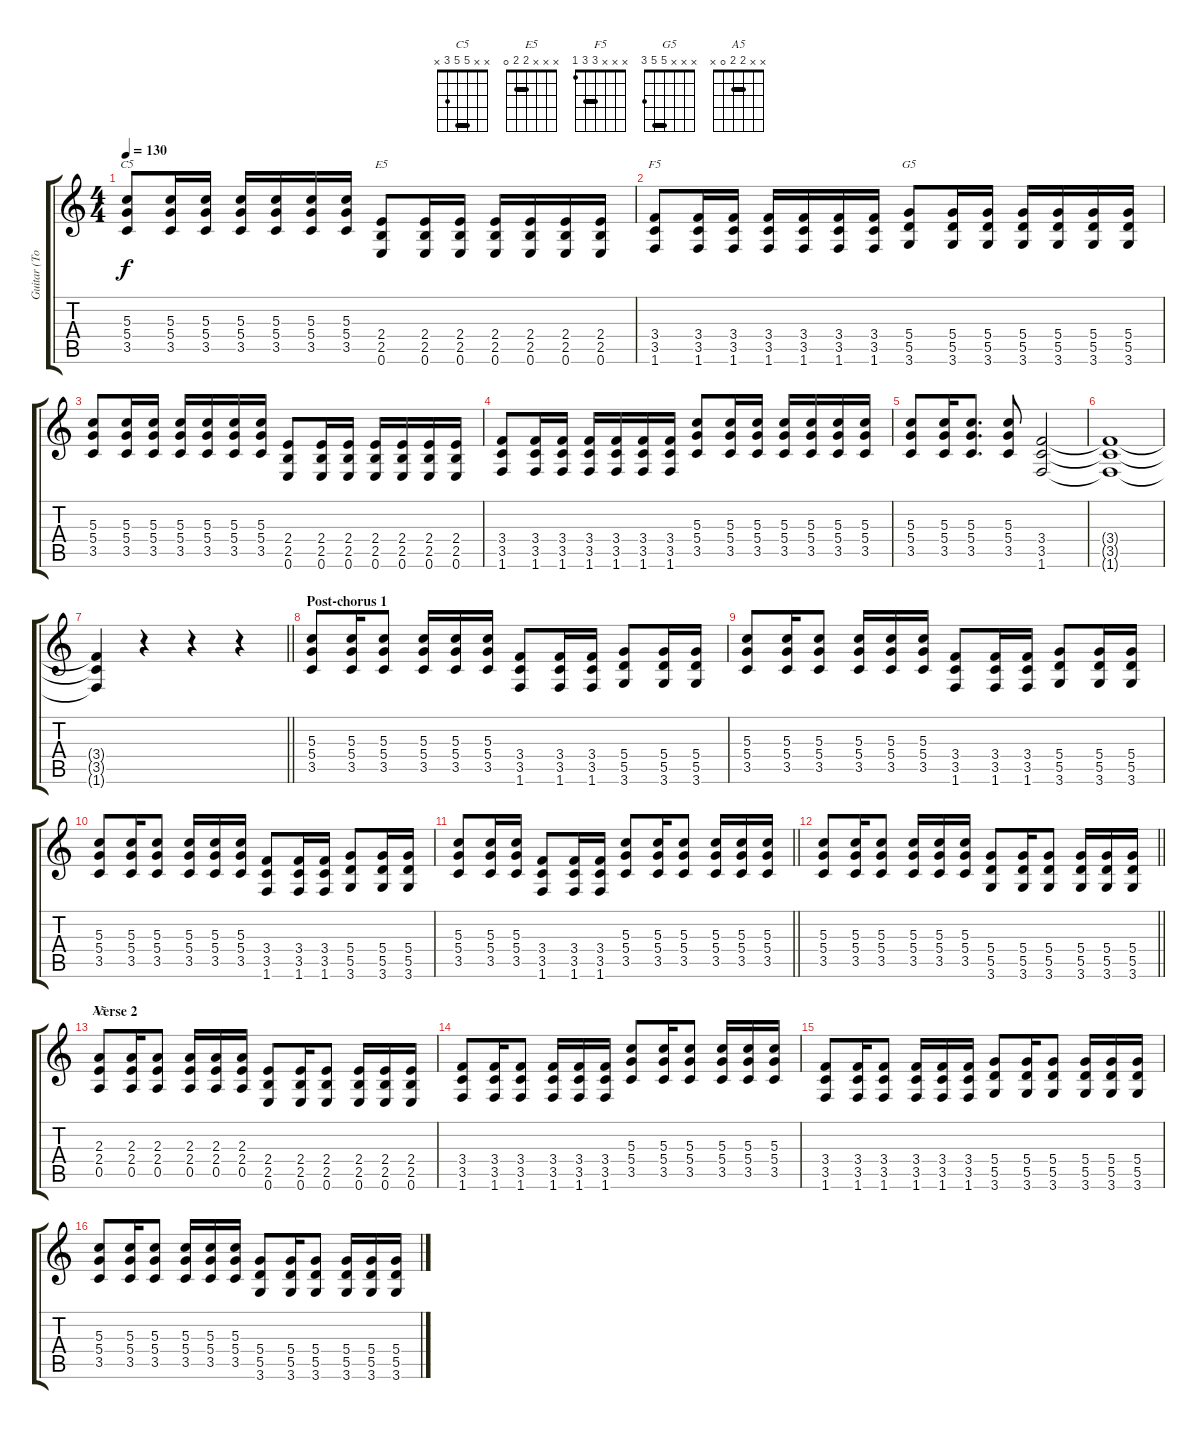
\track ("Guitar (Tomas Kalnoky)" "Guitar (To") {instrument distortionguitar}
\staff {score tabs}
\tuning (E4 B3 G3 D3 A2 E2) {hide}
\chord ("C5" x x 5 5 3 x) {barre 5}
\chord ("E5" x x x 2 2 0) {barre 2}
\chord ("F5" x x x 3 3 1) {barre 3}
\chord ("G5" x x x 5 5 3) {barre 5}
\chord ("A5" x x 2 2 0 x) {barre 2}
\ts (4 4)
\tempo 130
\clef g2
\ks c
(5.3 5.4 3.5).8{ch "C5" dy f} (5.3 5.4 3.5).16 (5.3 5.4 3.5).16 (5.3 5.4 3.5).16 (5.3 5.4 3.5).16 (5.3 5.4 3.5).16 (5.3 5.4 3.5).16 (2.4 2.5 0.6).8{ch "E5"} (2.4 2.5 0.6).16 (2.4 2.5 0.6).16 (2.4 2.5 0.6).16 (2.4 2.5 0.6).16 (2.4 2.5 0.6).16 (2.4 2.5 0.6).16 |
(3.4 3.5 1.6).8{ch "F5"} (3.4 3.5 1.6).16 (3.4 3.5 1.6).16 (3.4 3.5 1.6).16 (3.4 3.5 1.6).16 (3.4 3.5 1.6).16 (3.4 3.5 1.6).16 (5.4 5.5 3.6).8{ch "G5"} (5.4 5.5 3.6).16 (5.4 5.5 3.6).16 (5.4 5.5 3.6).16 (5.4 5.5 3.6).16 (5.4 5.5 3.6).16 (5.4 5.5 3.6).16 |
(5.3 5.4 3.5).8 (5.3 5.4 3.5).16 (5.3 5.4 3.5).16 (5.3 5.4 3.5).16 (5.3 5.4 3.5).16 (5.3 5.4 3.5).16 (5.3 5.4 3.5).16 (2.4 2.5 0.6).8 (2.4 2.5 0.6).16 (2.4 2.5 0.6).16 (2.4 2.5 0.6).16 (2.4 2.5 0.6).16 (2.4 2.5 0.6).16 (2.4 2.5 0.6).16 |
(3.4 3.5 1.6).8 (3.4 3.5 1.6).16 (3.4 3.5 1.6).16 (3.4 3.5 1.6).16 (3.4 3.5 1.6).16 (3.4 3.5 1.6).16 (3.4 3.5 1.6).16 (5.3 5.4 3.5).8 (5.3 5.4 3.5).16 (5.3 5.4 3.5).16 (5.3 5.4 3.5).16 (5.3 5.4 3.5).16 (5.3 5.4 3.5).16 (5.3 5.4 3.5).16 |
(5.3 5.4 3.5).8 (5.3 5.4 3.5).16 (5.3 5.4 3.5).8{d} (5.3 5.4 3.5).8 (3.4 3.5 1.6).2 |
(3.4{t} 3.5{t} 1.6{t}).1 |
\barLineRight lightlight
(3.4{t} 3.5{t} 1.6{t}).4 r.4 r.4 r.4 |
\section ("" "Post-chorus 1")
(5.3 5.4 3.5).8 (5.3 5.4 3.5).16 (5.3 5.4 3.5).8 (5.3 5.4 3.5).16 (5.3 5.4 3.5).16 (5.3 5.4 3.5).16 (3.4 3.5 1.6).8 (3.4 3.5 1.6).16 (3.4 3.5 1.6).16 (5.4 5.5 3.6).8 (5.4 5.5 3.6).16 (5.4 5.5 3.6).16 |
(5.3 5.4 3.5).8 (5.3 5.4 3.5).16 (5.3 5.4 3.5).8 (5.3 5.4 3.5).16 (5.3 5.4 3.5).16 (5.3 5.4 3.5).16 (3.4 3.5 1.6).8 (3.4 3.5 1.6).16 (3.4 3.5 1.6).16 (5.4 5.5 3.6).8 (5.4 5.5 3.6).16 (5.4 5.5 3.6).16 |
(5.3 5.4 3.5).8 (5.3 5.4 3.5).16 (5.3 5.4 3.5).8 (5.3 5.4 3.5).16 (5.3 5.4 3.5).16 (5.3 5.4 3.5).16 (3.4 3.5 1.6).8 (3.4 3.5 1.6).16 (3.4 3.5 1.6).16 (5.4 5.5 3.6).8 (5.4 5.5 3.6).16 (5.4 5.5 3.6).16 |
\barLineRight lightlight
(5.3 5.4 3.5).8 (5.3 5.4 3.5).16 (5.3 5.4 3.5).16 (3.4 3.5 1.6).8 (3.4 3.5 1.6).16 (3.4 3.5 1.6).16 (5.3 5.4 3.5).8 (5.3 5.4 3.5).16 (5.3 5.4 3.5).8 (5.3 5.4 3.5).16 (5.3 5.4 3.5).16 (5.3 5.4 3.5).16 |
\barLineRight lightlight
(5.3 5.4 3.5).8 (5.3 5.4 3.5).16 (5.3 5.4 3.5).8 (5.3 5.4 3.5).16 (5.3 5.4 3.5).16 (5.3 5.4 3.5).16 (5.4 5.5 3.6).8 (5.4 5.5 3.6).16 (5.4 5.5 3.6).8 (5.4 5.5 3.6).16 (5.4 5.5 3.6).16 (5.4 5.5 3.6).16 |
\section ("" "Verse 2")
(2.3 2.4 0.5).8{ch "A5"} (2.3 2.4 0.5).16 (2.3 2.4 0.5).8 (2.3 2.4 0.5).16 (2.3 2.4 0.5).16 (2.3 2.4 0.5).16 (2.4 2.5 0.6).8 (2.4 2.5 0.6).16 (2.4 2.5 0.6).8 (2.4 2.5 0.6).16 (2.4 2.5 0.6).16 (2.4 2.5 0.6).16 |
(3.4 3.5 1.6).8 (3.4 3.5 1.6).16 (3.4 3.5 1.6).8 (3.4 3.5 1.6).16 (3.4 3.5 1.6).16 (3.4 3.5 1.6).16 (5.3 5.4 3.5).8 (5.3 5.4 3.5).16 (5.3 5.4 3.5).8 (5.3 5.4 3.5).16 (5.3 5.4 3.5).16 (5.3 5.4 3.5).16 |
(3.4 3.5 1.6).8 (3.4 3.5 1.6).16 (3.4 3.5 1.6).8 (3.4 3.5 1.6).16 (3.4 3.5 1.6).16 (3.4 3.5 1.6).16 (5.4 5.5 3.6).8 (5.4 5.5 3.6).16 (5.4 5.5 3.6).8 (5.4 5.5 3.6).16 (5.4 5.5 3.6).16 (5.4 5.5 3.6).16 |
(5.3 5.4 3.5).8 (5.3 5.4 3.5).16 (5.3 5.4 3.5).8 (5.3 5.4 3.5).16 (5.3 5.4 3.5).16 (5.3 5.4 3.5).16 (5.4 5.5 3.6).8 (5.4 5.5 3.6).16 (5.4 5.5 3.6).8 (5.4 5.5 3.6).16 (5.4 5.5 3.6).16 (5.4 5.5 3.6).16
